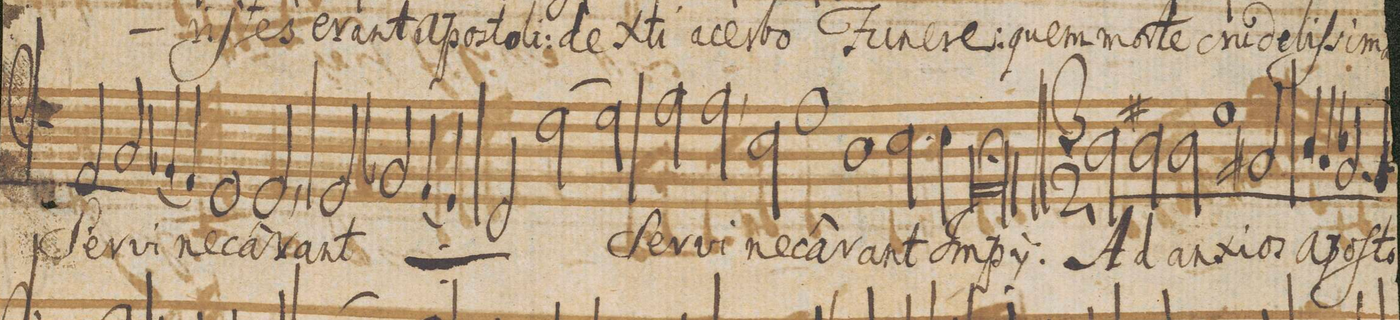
**kern	**text
*I"Basso Rypieno.	*
*clefF4	*
*k[]	*
*M3/2	*
2AA/	Ser-
2C/	-vi
(4BB-X/	ne-
4AA/)	.
=14-	=14
1GG	-ca-
2GG,</	-rant
=15	=15
*	*ij
2GG/	Ser-
2BB-X/	-vi
(4AA/	ne-
4GG/)	.
=16	=16
2FF/	-ca-
(2F\	-rant
*	*Xij
2G\)	.
=17	=17
2A\	Ser-
2A,<\	-vi
2D\	ne-
=18-	=18
1A	-ca-
1D	-rant
=19-	=19
2.E\	Im-
4E\	-pi-
=20-	=20
0.AA;	-j:
=21-	=21
=22||	=22||
*M3/2	*
2D\	Ad
2D#X\	an-
2D#\	-xi-
=23-	=23
1G	-os
2C#X/	.
=24	=24
4D/	a-
4C/	.
4E/	.
2BB/	-po-
4BB/	-ſto-
=25	=25
*-	*-
